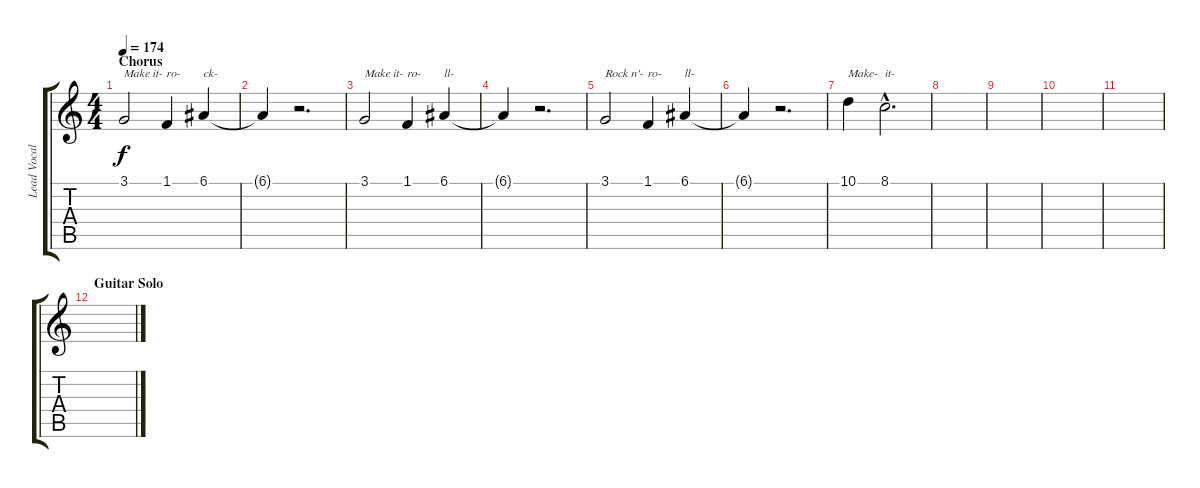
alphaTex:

\track ("Lead Vocals" "Lead Vocal") {instrument lead5charang}
\staff {score tabs}
\tuning (E4 B3 G3 D3 A2 E2) {hide}
\ts (4 4)
\section ("" "Chorus")
\tempo 174
\clef g2
\ks c
3.1.2{txt "Make it-" dy f} 1.1.4{txt "ro-"} 6.1.4{txt "ck-"} |
6.1{t}.4 r.2{d} |
3.1.2{txt "Make it-"} 1.1.4{txt "ro-"} 6.1.4{txt "ll-"} |
6.1{t}.4 r.2{d} |
3.1.2{txt "Rock n'-"} 1.1.4{txt "ro-"} 6.1.4{txt "ll-"} |
6.1{t}.4 r.2{d} |
10.1.4{txt "Make-"} 8.1{hac}.2{d txt "it-"} |
|
|
|
|
\section ("" "Guitar Solo")
